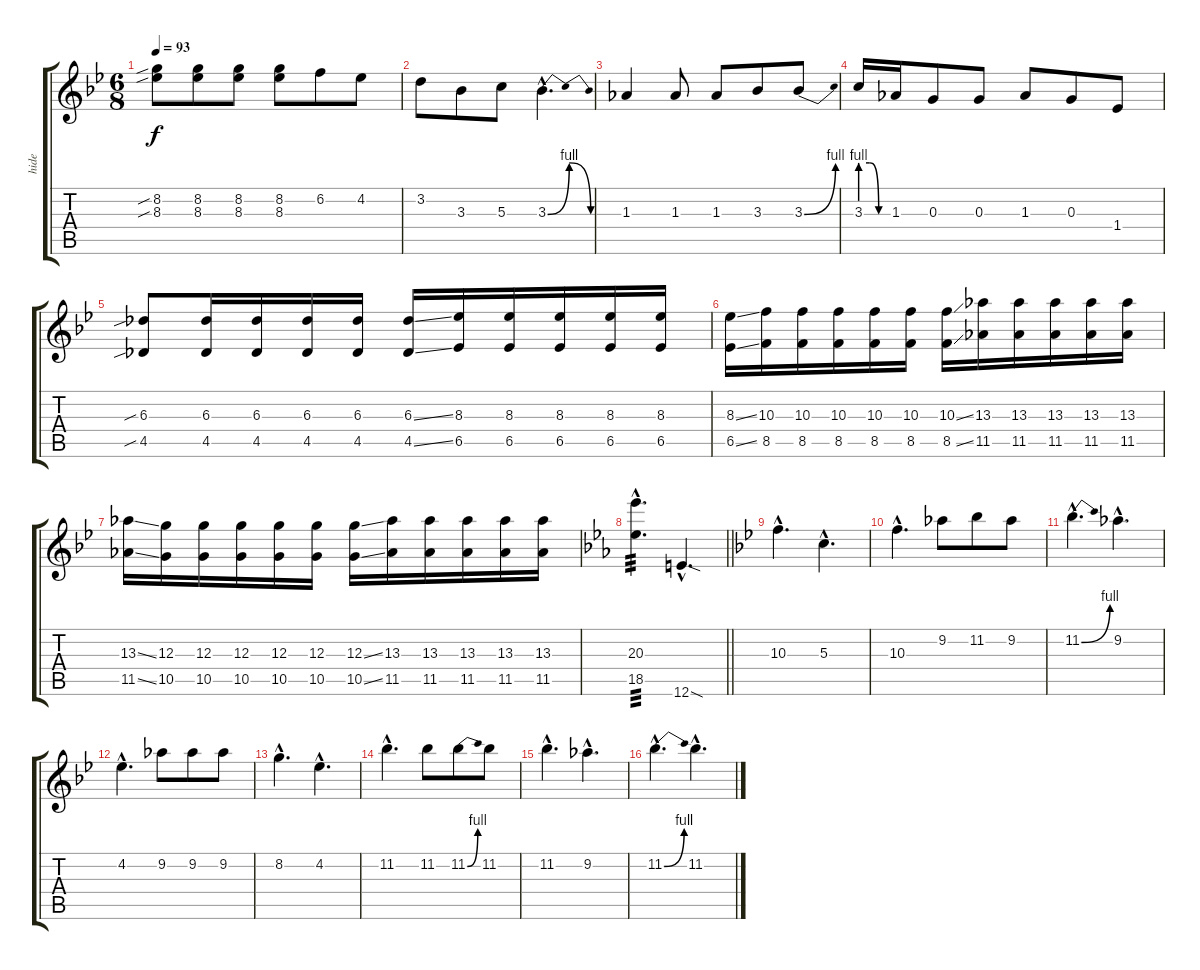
\track ("hide" "hide") {instrument distortionguitar}
\staff {score tabs}
\tuning (E4 B3 G3 D3 A2 E2) {hide}
\ts (6 8)
\tempo 93
\clef g2
\ks bb
(8.2{sib} 8.3{sib}).8{dy f} (8.2 8.3).8 (8.2 8.3).8 (8.2 8.3).8 6.2.8 4.2.8 |
3.2.8 3.3.8 5.3.8 3.3{be (bendrelease 0 0 10 4 53 4 60 0) hac}.4{d} |
1.3.4 1.3.8 1.3.8 3.3.8 3.3{be (bend 0 0 60 4)}.8 |
3.3{be (custom 0 4 20 4 40 0 60 0)}.16 1.3.16 0.3.8 0.3.8 1.3.8 0.3.8 1.4.8 |
(6.3{sib} 4.5{sib}).8 (6.3 4.5).16 (6.3 4.5).16 (6.3 4.5).16 (6.3 4.5).16 (6.3{ss} 4.5{ss}).16 (8.3 6.5).16 (8.3 6.5).16 (8.3 6.5).16 (8.3 6.5).16 (8.3 6.5).16 |
(8.3{ss} 6.5{ss}).16 (10.3 8.5).16 (10.3 8.5).16 (10.3 8.5).16 (10.3 8.5).16 (10.3 8.5).16 (10.3{ss} 8.5{ss}).16 (13.3 11.5).16 (13.3 11.5).16 (13.3 11.5).16 (13.3 11.5).16 (13.3 11.5).16 |
(13.3{ss} 11.5{ss}).16 (12.3 10.5).16 (12.3 10.5).16 (12.3 10.5).16 (12.3 10.5).16 (12.3 10.5).16 (12.3{ss} 10.5{ss}).16 (13.3 11.5).16 (13.3 11.5).16 (13.3 11.5).16 (13.3 11.5).16 (13.3 11.5).16 |
\barLineRight lightlight
\ks eb
(20.3{hac} 18.5{hac}).4{d tp 3} 12.6{sod hac}.4{d} |
\ks bb
10.3{hac}.4{d} 5.3{hac}.4{d} |
10.3{hac}.4{d} 9.2.8 11.2.8 9.2.8 |
11.2{be (bend 0 0 60 4) hac}.4{d} 9.2{hac}.4{d} |
4.2{hac}.4{d} 9.2.8 9.2.8 9.2.8 |
8.2{hac}.4{d} 4.2{hac}.4{d} |
11.2{hac}.4{d} 11.2.8 11.2{be (bend 0 0 60 4)}.8 11.2.8 |
11.2{hac}.4{d} 9.2{hac}.4{d} |
11.2{be (bend 0 0 60 4) hac}.4{d} 11.2{hac}.4{d}
